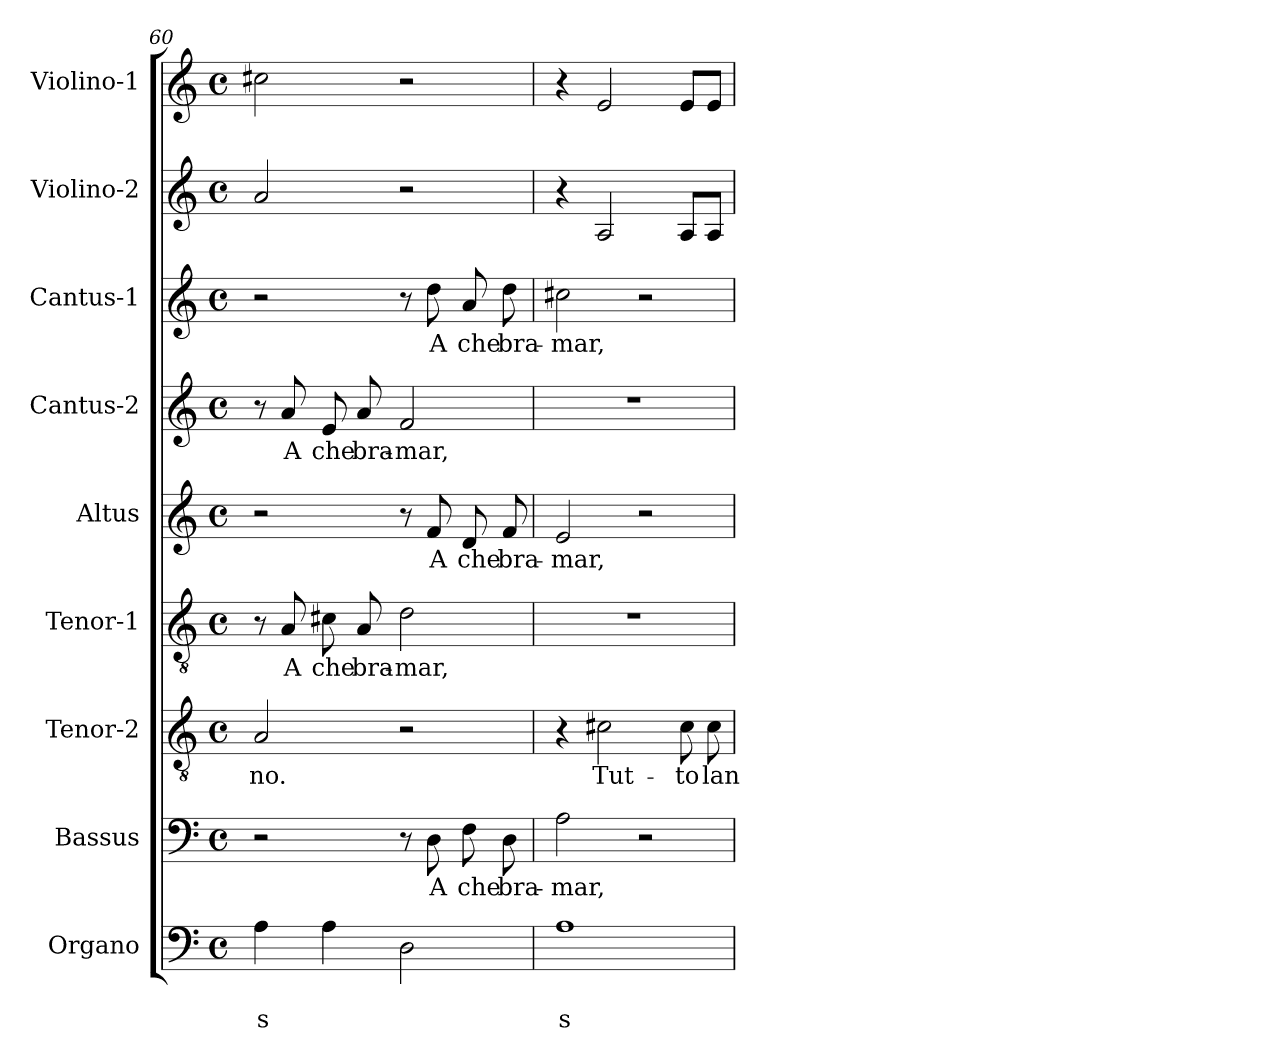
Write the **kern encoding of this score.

**kern	**text	**text	**kern	**text	**kern	**text	**kern	**text	**kern	**text	**kern	**text	**kern	**text	**kern	**kern
*part9	*part9	*part9	*part8	*part8	*part7	*part7	*part6	*part6	*part5	*part5	*part4	*part4	*part3	*part3	*part2	*part1
*staff9	*staff9	*staff9	*staff8	*staff8	*staff7	*staff7	*staff6	*staff6	*staff5	*staff5	*staff4	*staff4	*staff3	*staff3	*staff2	*staff1
*I"Organo	*	*	*I"Bassus	*	*I"Tenor-2	*	*I"Tenor-1	*	*I"Altus	*	*I"Cantus-2	*	*I"Cantus-1	*	*I"Violino-2	*I"Violino-1
*I'Og	*	*	*I'B	*	*I'T2	*	*I'T1	*	*I'A	*	*I'C2	*	*I'C1	*	*I'V2	*I'V1
*clefF4	*	*	*clefF4	*	*clefGv2	*	*clefGv2	*	*clefG2	*	*clefG2	*	*clefG2	*	*clefG2	*clefG2
*k[]	*	*	*k[]	*	*k[]	*	*k[]	*	*k[]	*	*k[]	*	*k[]	*	*k[]	*k[]
*C:	*	*	*C:	*	*C:	*	*C:	*	*C:	*	*C:	*	*C:	*	*C:	*C:
*M4/4	*	*	*M4/4	*	*M4/4	*	*M4/4	*	*M4/4	*	*M4/4	*	*M4/4	*	*M4/4	*M4/4
*met(c)	*	*	*met(c)	*	*met(c)	*	*met(c)	*	*met(c)	*	*met(c)	*	*met(c)	*	*met(c)	*met(c)
=60	=60	=60	=60	=60	=60	=60	=60	=60	=60	=60	=60	=60	=60	=60	=60	=60
!	!	!LO:LY:b	!	!	!	!	!	!	!	!	!	!	!	!	!	!
!	!	!	!	!	!	!LO:LY:b	!	!	!	!	!	!	!	!	!	!
4A\	.	s	2r	.	2A/	-no.	8r	.	2r	.	8r	.	2r	.	2a/	2cc#X\
!	!	!	!	!	!	!	!	!LO:LY:b	!	!	!	!	!	!	!	!
!	!	!	!	!	!	!	!	!	!	!	!	!LO:LY:b	!	!	!	!
.	.	.	.	.	.	.	8A/	A	.	.	8a/	A	.	.	.	.
!	!	!	!	!	!	!	!	!LO:LY:b	!	!	!	!	!	!	!	!
!	!	!	!	!	!	!	!	!	!	!	!	!LO:LY:b	!	!	!	!
4A\	.	.	.	.	.	.	8c#X\	che	.	.	8e/	che	.	.	.	.
!	!	!	!	!	!	!	!	!LO:LY:b	!	!	!	!	!	!	!	!
!	!	!	!	!	!	!	!	!	!	!	!	!LO:LY:b	!	!	!	!
.	.	.	.	.	.	.	8A/	bra-	.	.	8a/	bra-	.	.	.	.
!	!	!	!	!	!	!	!	!LO:LY:b	!	!	!	!	!	!	!	!
!	!	!	!	!	!	!	!	!	!	!	!	!LO:LY:b	!	!	!	!
2D\	.	.	8r	.	2r	.	2d\	-mar,	8r	.	2f/	-mar,	8r	.	2r	2r
!	!	!	!	!LO:LY:b	!	!	!	!	!	!	!	!	!	!	!	!
!	!	!	!	!	!	!	!	!	!	!LO:LY:b	!	!	!	!	!	!
!	!	!	!	!	!	!	!	!	!	!	!	!	!	!LO:LY:b	!	!
.	.	.	8D\	A	.	.	.	.	8f/	A	.	.	8dd\	A	.	.
!	!	!	!	!LO:LY:b	!	!	!	!	!	!	!	!	!	!	!	!
!	!	!	!	!	!	!	!	!	!	!LO:LY:b	!	!	!	!	!	!
!	!	!	!	!	!	!	!	!	!	!	!	!	!	!LO:LY:b	!	!
.	.	.	8F\	che	.	.	.	.	8d/	che	.	.	8a/	che	.	.
!	!	!	!	!LO:LY:b	!	!	!	!	!	!	!	!	!	!	!	!
!	!	!	!	!	!	!	!	!	!	!LO:LY:b	!	!	!	!	!	!
!	!	!	!	!	!	!	!	!	!	!	!	!	!	!LO:LY:b	!	!
.	.	.	8D\	bra-	.	.	.	.	8f/	bra-	.	.	8dd\	bra-	.	.
!!LO:PB:g=z
=61	=61	=61	=61	=61	=61	=61	=61	=61	=61	=61	=61	=61	=61	=61	=61	=61
!	!	!LO:LY:b	!	!	!	!	!	!	!	!	!	!	!	!	!	!
!	!	!	!	!LO:LY:b	!	!	!	!	!	!	!	!	!	!	!	!
!	!	!	!	!	!	!	!	!	!	!LO:LY:b	!	!	!	!	!	!
!	!	!	!	!	!	!	!	!	!	!	!	!	!	!LO:LY:b	!	!
1A	.	s	2A\	-mar,	4r	.	1r	.	2e/	-mar,	1r	.	2cc#X\	-mar,	4r	4r
!	!	!	!	!	!	!LO:LY:b	!	!	!	!	!	!	!	!	!	!
.	.	.	.	.	2c#X\	Tut-	.	.	.	.	.	.	.	.	2A/	2e/
.	.	.	2r	.	.	.	.	.	2r	.	.	.	2r	.	.	.
!	!	!	!	!	!	!LO:LY:b	!	!	!	!	!	!	!	!	!	!
.	.	.	.	.	8c#\	-to	.	.	.	.	.	.	.	.	8A/L	8e/L
!	!	!	!	!	!	!LO:LY:b	!	!	!	!	!	!	!	!	!	!
.	.	.	.	.	8c#\	lan-	.	.	.	.	.	.	.	.	8A/J	8e/J
=	=	=	=	=	=	=	=	=	=	=	=	=	=	=	=	=
*-	*-	*-	*-	*-	*-	*-	*-	*-	*-	*-	*-	*-	*-	*-	*-	*-
